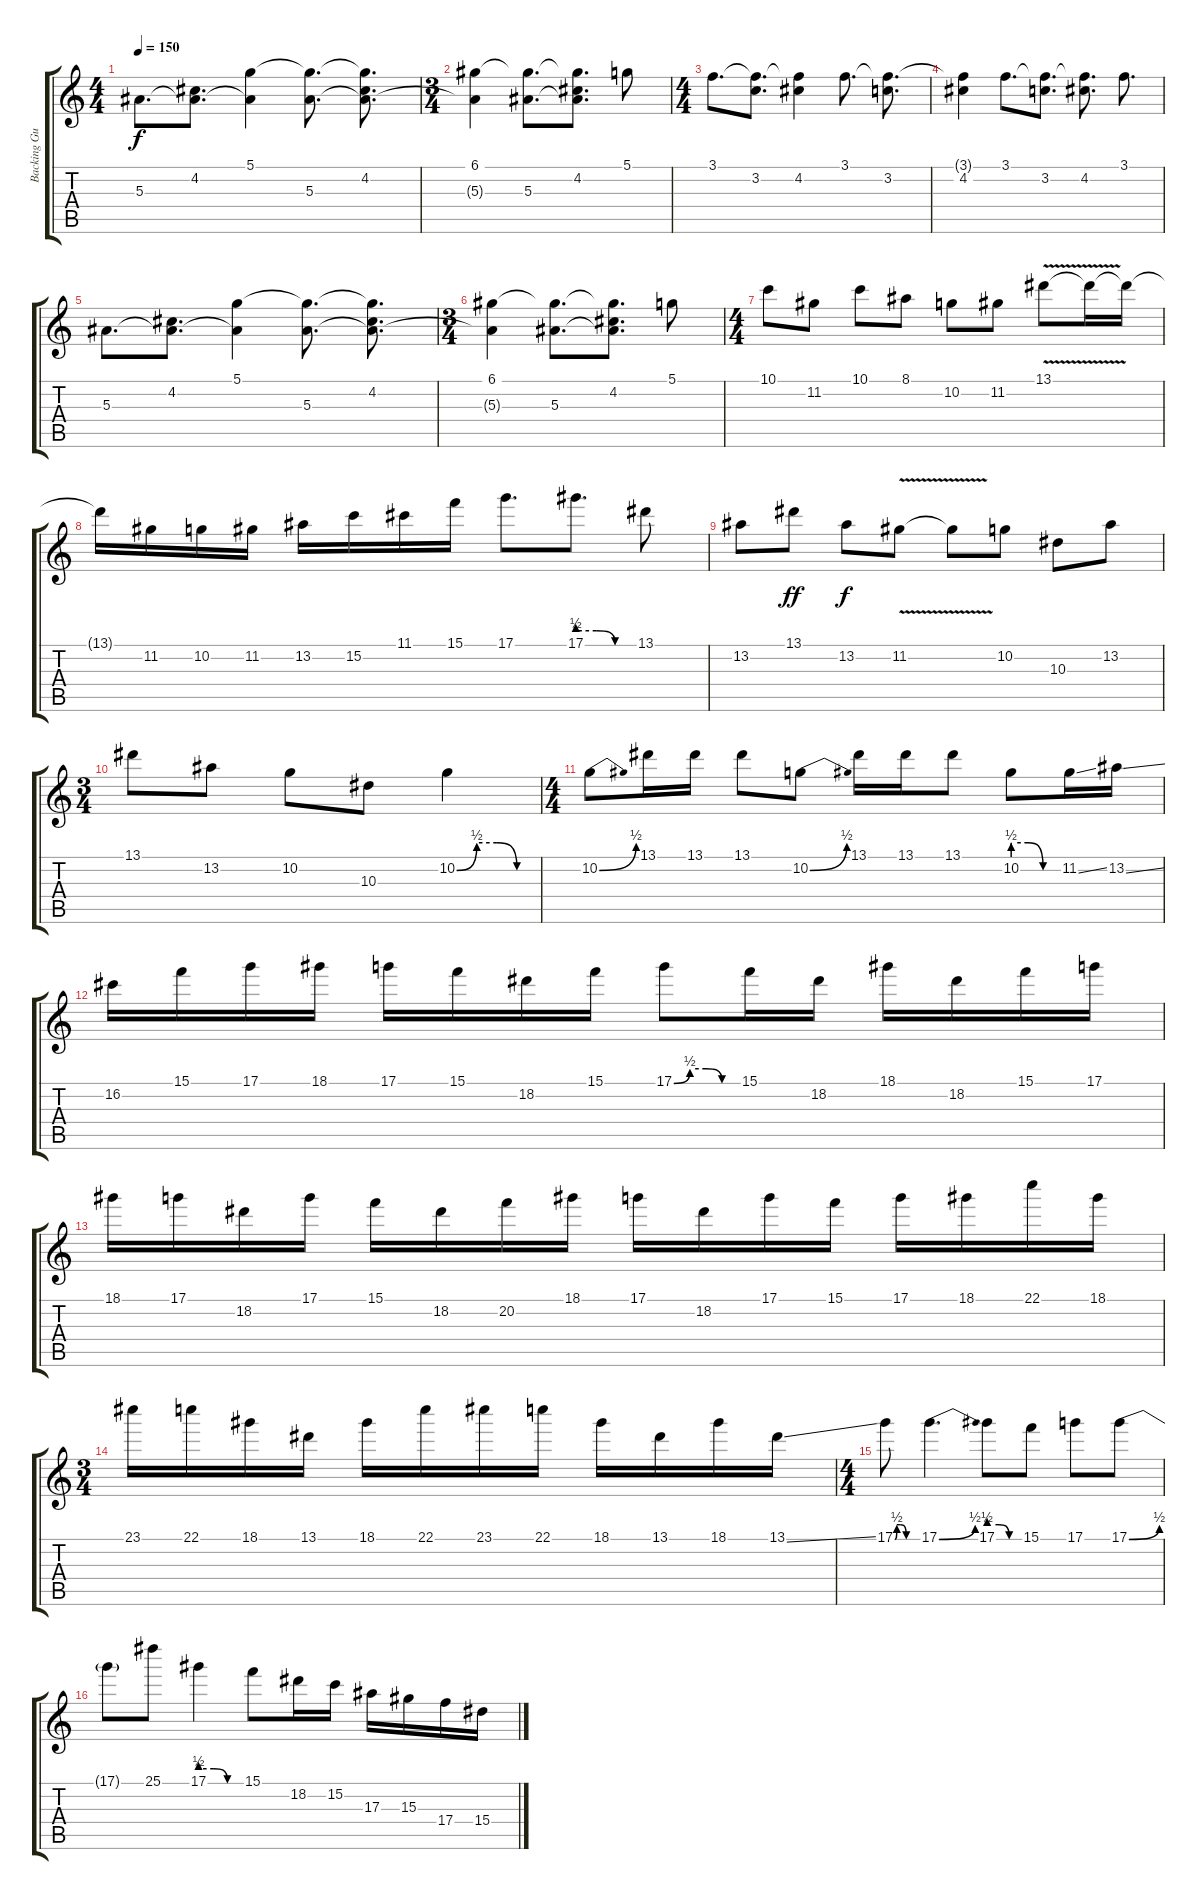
\track ("Backing Guitar" "Backing Gu") {instrument overdrivenguitar}
\staff {score tabs}
\tuning (D4 A3 F3 C3 G2 C2) {hide}
\ts (4 4)
\tempo 150
\clef g2
\ks c
5.3.8{d dy f} (4.2 5.3{t}).8{d} (5.1 5.3{t}).4 (5.1{t} 5.3).8{d} (5.1{t} 4.2 5.3{t}).8{d} |
\ts (3 4)
(6.1 5.3{t}).4 (6.1{t} 5.3).8{d} (6.1{t} 4.2 5.3{t}).8{d} 5.1.8 |
\ts (4 4)
3.1.8{d} (3.1{t} 3.2).8{d} (3.1{t} 4.2).4 3.1.8{d} (3.1{t} 3.2).8{d} |
(3.1{t} 4.2).4 3.1.8{d} (3.1{t} 3.2).8{d} (3.1{t} 4.2).8{d} 3.1.8{d} |
5.3.8{d} (4.2 5.3{t}).8{d} (5.1 5.3{t}).4 (5.1{t} 5.3).8{d} (5.1{t} 4.2 5.3{t}).8{d} |
\ts (3 4)
(6.1 5.3{t}).4 (6.1{t} 5.3).8{d} (6.1{t} 4.2 5.3{t}).8{d} 5.1.8 |
\ts (4 4)
10.1.8 11.2.8 10.1.8 8.1.8 10.2.8 11.2.8 13.1{v}.8 13.1{t}.16 13.1{t}.16 |
13.1{t}.16 11.2.16 10.2.16 11.2.16 13.2.16 15.2.16 11.1.16 15.1.16 17.1.8{d} 17.1{be (custom 0 2 20 2 40 0 60 0)}.8{d} 13.1.8 |
13.2.8 13.1.8{dy ff} 13.2.8{dy f} 11.2{v}.8 11.2{t}.8 10.2.8 10.3.8 13.2.8 |
\ts (3 4)
13.1.8 13.2.8 10.2.8 10.3.8 10.2{be (custom 0 0 15 2 30 2 45 0 60 0)}.4 |
\ts (4 4)
10.2{be (bend 0 0 60 2)}.8 13.1.16 13.1.16 13.1.8 10.2{be (bend 0 0 60 2)}.8 13.1.16 13.1.16 13.1.8 10.2{be (custom 0 2 20 2 40 0 60 0)}.8 11.2{ss}.16 13.2{ss}.16 |
16.2.16 15.1.16 17.1.16 18.1.16 17.1.16 15.1.16 18.2.16 15.1.16 17.1{be (custom 0 0 15 2 30 2 45 0 60 0)}.8 15.1.16 18.2.16 18.1.16 18.2.16 15.1.16 17.1.16 |
18.1.16 17.1.16 18.2.16 17.1.16 15.1.16 18.2.16 20.2.16 18.1.16 17.1.16 18.2.16 17.1.16 15.1.16 17.1.16 18.1.16 22.1.16 18.1.16 |
\ts (3 4)
23.1.16 22.1.16 18.1.16 13.1.16 18.1.16 22.1.16 23.1.16 22.1.16 18.1.16 13.1.16 18.1.16 13.1{ss}.16 |
\ts (4 4)
17.1{be (custom 0 0 5 2 13 2 15 2 30 0 45 0 60 0)}.8 17.1{be (bend 0 0 60 2)}.4{d} 17.1{be (custom 0 2 20 2 40 0 60 0)}.8 15.1.8 17.1.8 17.1{be (bend 0 0 60 2)}.8 |
17.1{t}.8 25.1.8 17.1{be (custom 0 2 20 2 40 0 60 0)}.4 15.1.8 18.2.16 15.2.16 17.3.16 15.3.16 17.4.16 15.4.16
